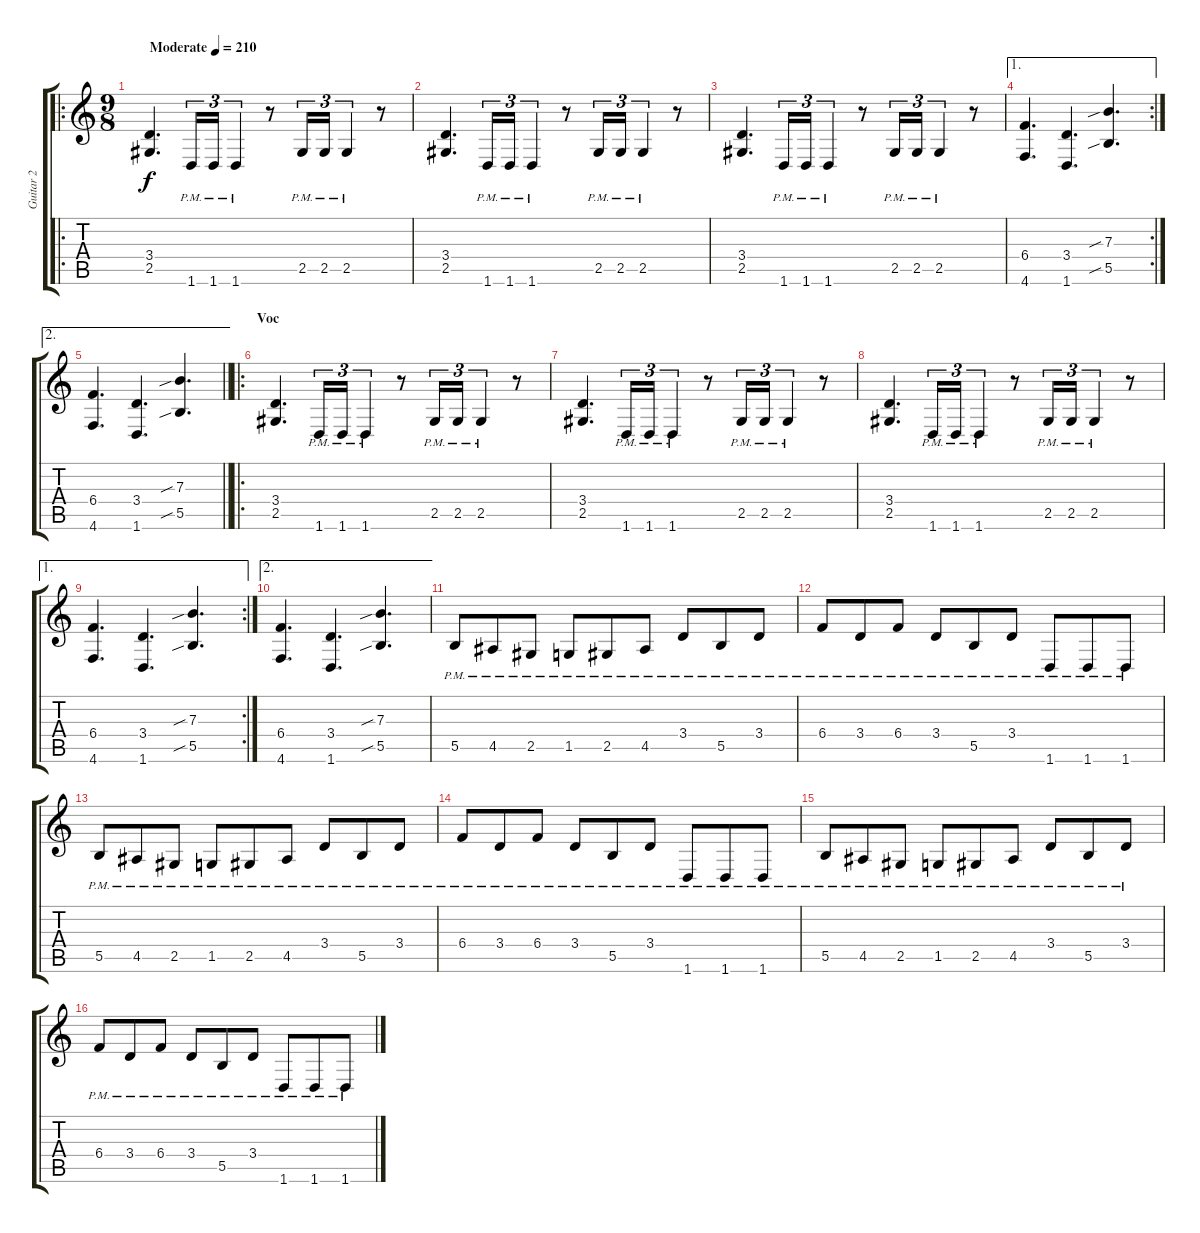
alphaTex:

\track ("Guitar 2" "Guitar 2") {instrument distortionguitar}
\staff {score tabs}
\tuning (Db4 Ab3 E3 B2 Gb2 Db2) {hide}
\ro
\ts (9 8)
\tempo (210 "Moderate")
\clef g2
\ks c
(3.4 2.5).4{d dy f instrument distortionguitar} 1.6{pm}.16{tu (3 2)} 1.6{pm}.16{tu (3 2)} 1.6{pm}.4{tu (3 2)} r.8 2.5{pm}.16{tu (3 2)} 2.5{pm}.16{tu (3 2)} 2.5{pm}.4{tu (3 2)} r.8 |
(3.4 2.5).4{d} 1.6{pm}.16{tu (3 2)} 1.6{pm}.16{tu (3 2)} 1.6{pm}.4{tu (3 2)} r.8 2.5{pm}.16{tu (3 2)} 2.5{pm}.16{tu (3 2)} 2.5{pm}.4{tu (3 2)} r.8 |
(3.4 2.5).4{d} 1.6{pm}.16{tu (3 2)} 1.6{pm}.16{tu (3 2)} 1.6{pm}.4{tu (3 2)} r.8 2.5{pm}.16{tu (3 2)} 2.5{pm}.16{tu (3 2)} 2.5{pm}.4{tu (3 2)} r.8 |
\ae 1
\rc 2
(6.4 4.6).4{d} (3.4 1.6).4{d} (7.3{sib} 5.5{sib}).4{d} |
\ae 2
\barLineRight lightlight
(6.4 4.6).4{d} (3.4 1.6).4{d} (7.3{sib} 5.5{sib}).4{d} |
\ro
\section ("" "Voc")
(3.4 2.5).4{d} 1.6{pm}.16{tu (3 2)} 1.6{pm}.16{tu (3 2)} 1.6{pm}.4{tu (3 2)} r.8 2.5{pm}.16{tu (3 2)} 2.5{pm}.16{tu (3 2)} 2.5{pm}.4{tu (3 2)} r.8 |
(3.4 2.5).4{d} 1.6{pm}.16{tu (3 2)} 1.6{pm}.16{tu (3 2)} 1.6{pm}.4{tu (3 2)} r.8 2.5{pm}.16{tu (3 2)} 2.5{pm}.16{tu (3 2)} 2.5{pm}.4{tu (3 2)} r.8 |
(3.4 2.5).4{d} 1.6{pm}.16{tu (3 2)} 1.6{pm}.16{tu (3 2)} 1.6{pm}.4{tu (3 2)} r.8 2.5{pm}.16{tu (3 2)} 2.5{pm}.16{tu (3 2)} 2.5{pm}.4{tu (3 2)} r.8 |
\ae 1
\rc 2
(6.4 4.6).4{d} (3.4 1.6).4{d} (7.3{sib} 5.5{sib}).4{d} |
\ae 2
(6.4 4.6).4{d} (3.4 1.6).4{d} (7.3{sib} 5.5{sib}).4{d} |
5.5{pm}.8 4.5{pm}.8 2.5{pm}.8 1.5{pm}.8 2.5{pm}.8 4.5{pm}.8 3.4{pm}.8 5.5{pm}.8 3.4{pm}.8 |
6.4{pm}.8 3.4{pm}.8 6.4{pm}.8 3.4{pm}.8 5.5{pm}.8 3.4{pm}.8 1.6{pm}.8 1.6{pm}.8 1.6{pm}.8 |
5.5{pm}.8 4.5{pm}.8 2.5{pm}.8 1.5{pm}.8 2.5{pm}.8 4.5{pm}.8 3.4{pm}.8 5.5{pm}.8 3.4{pm}.8 |
6.4{pm}.8 3.4{pm}.8 6.4{pm}.8 3.4{pm}.8 5.5{pm}.8 3.4{pm}.8 1.6{pm}.8 1.6{pm}.8 1.6{pm}.8 |
5.5{pm}.8 4.5{pm}.8 2.5{pm}.8 1.5{pm}.8 2.5{pm}.8 4.5{pm}.8 3.4{pm}.8 5.5{pm}.8 3.4{pm}.8 |
6.4{pm}.8 3.4{pm}.8 6.4{pm}.8 3.4{pm}.8 5.5{pm}.8 3.4{pm}.8 1.6{pm}.8 1.6{pm}.8 1.6{pm}.8
